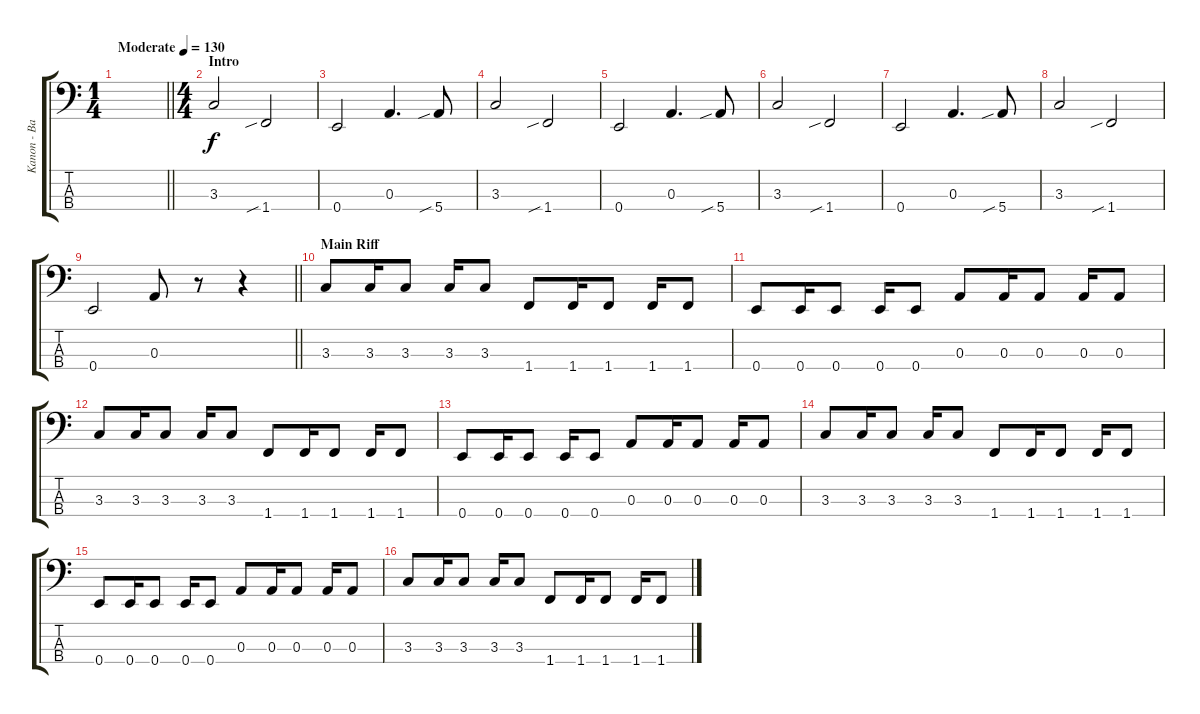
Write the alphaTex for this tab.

\track ("Kanon - Bass" "Kanon - Ba") {instrument electricbassfinger}
\staff {score tabs}
\tuning (G2 D2 A1 E1) {hide}
\ts (1 4)
\tempo (130 "Moderate")
\clef f4
\barLineRight lightlight
\ks c
|
\ts (4 4)
\section ("" "Intro")
3.3.2 1.4{sib}.2 |
0.4.2 0.3.4{d} 5.4{sib}.8 |
3.3.2 1.4{sib}.2 |
0.4.2 0.3.4{d} 5.4{sib}.8 |
3.3.2 1.4{sib}.2 |
0.4.2 0.3.4{d} 5.4{sib}.8 |
3.3.2 1.4{sib}.2 |
\barLineRight lightlight
0.4.2 0.3.8 r.8 r.4 |
\section ("" "Main Riff")
3.3.8 3.3.16 3.3.8 3.3.16 3.3.8 1.4.8 1.4.16 1.4.8 1.4.16 1.4.8 |
0.4.8 0.4.16 0.4.8 0.4.16 0.4.8 0.3.8 0.3.16 0.3.8 0.3.16 0.3.8 |
3.3.8 3.3.16 3.3.8 3.3.16 3.3.8 1.4.8 1.4.16 1.4.8 1.4.16 1.4.8 |
0.4.8 0.4.16 0.4.8 0.4.16 0.4.8 0.3.8 0.3.16 0.3.8 0.3.16 0.3.8 |
3.3.8 3.3.16 3.3.8 3.3.16 3.3.8 1.4.8 1.4.16 1.4.8 1.4.16 1.4.8 |
0.4.8 0.4.16 0.4.8 0.4.16 0.4.8 0.3.8 0.3.16 0.3.8 0.3.16 0.3.8 |
3.3.8 3.3.16 3.3.8 3.3.16 3.3.8 1.4.8 1.4.16 1.4.8 1.4.16 1.4.8
